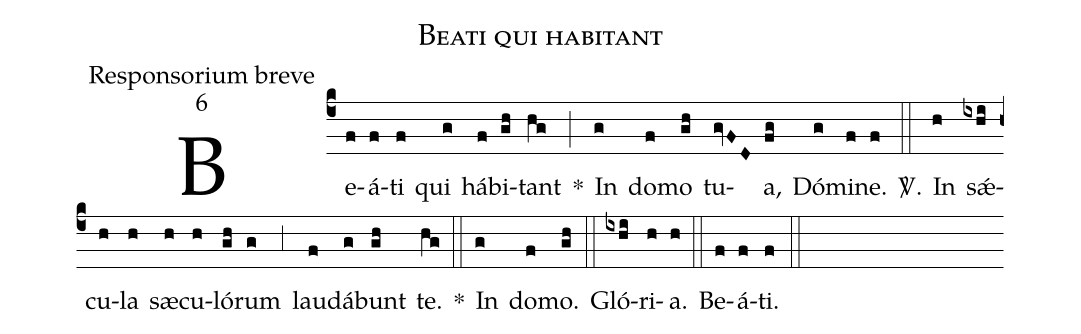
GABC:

name:Beati qui habitant;
office-part:Responsorium breve;
mode:6;
%%
(c4) Be(f)á(f)ti(f) qui(g) há(f)bi(gh)tant(hg) *(;) In(g) do(f)mo(gh) tu(gvFD)a,(fg) Dó(g)mi(f)ne.(f) <sp>V/</sp>.(::) In(h) s<sp>'ae</sp>(ixhi)cu(h)la(h) sæ(h)cu(h)ló(gh)rum(g) (;3) lau(f)dá(g)bunt(gh) te.(hg) *(::) In(g) do(f)mo.(gh) (::) Gló(ixhi)ri(h)a.(h) (::) Be(f)á(f)ti.(f) (::)
